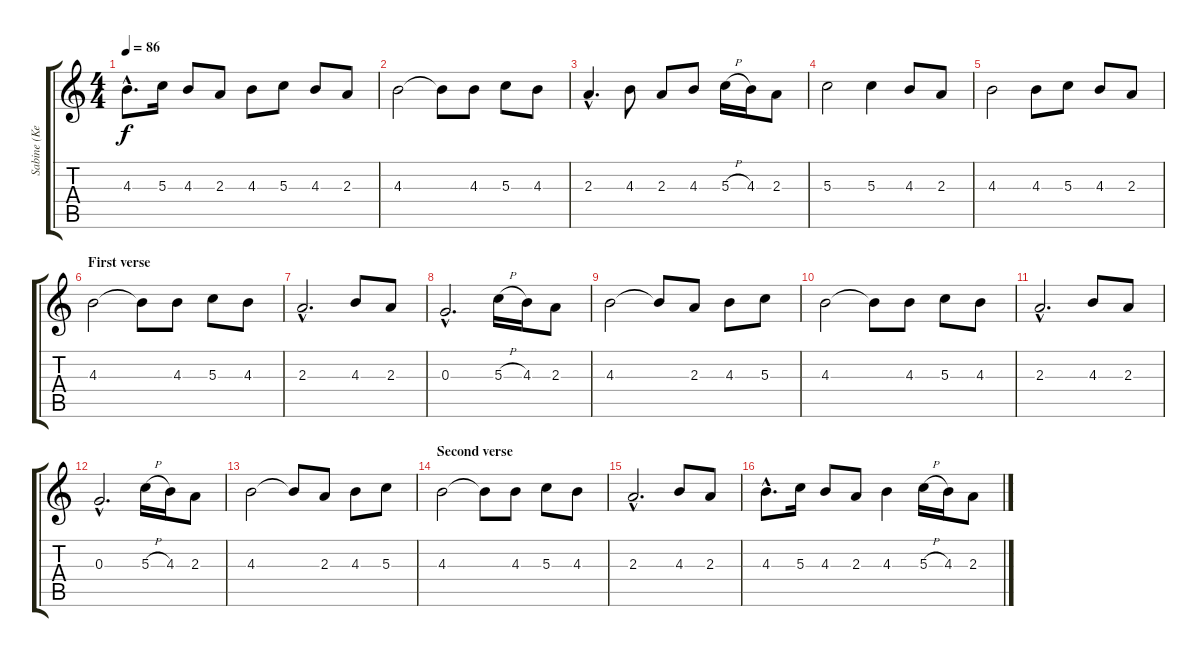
\track ("Sabine (KeybHigh)" "Sabine (Ke") {instrument violin}
\staff {score tabs}
\tuning (E5 B4 G4 D4 A3 E3) {hide}
\ts (4 4)
\tempo 86
\clef g2
\ks c
4.3{hac}.8{d dy f} 5.3.16 4.3.8 2.3.8 4.3.8 5.3.8 4.3.8 2.3.8 |
4.3.2 4.3{t}.8 4.3.8 5.3.8 4.3.8 |
2.3{hac}.4{d} 4.3.8 2.3.8 4.3.8 5.3{h}.16 4.3.16 2.3.8 |
5.3.2 5.3.4 4.3.8 2.3.8 |
4.3.2 4.3.8 5.3.8 4.3.8 2.3.8 |
\section ("" "First verse")
4.3.2 4.3{t}.8 4.3.8 5.3.8 4.3.8 |
2.3{hac}.2{d} 4.3.8 2.3.8 |
0.3{hac}.2{d} 5.3{h}.16 4.3.16 2.3.8 |
4.3.2 4.3{t}.8 2.3.8 4.3.8 5.3.8 |
4.3.2 4.3{t}.8 4.3.8 5.3.8 4.3.8 |
2.3{hac}.2{d} 4.3.8 2.3.8 |
0.3{hac}.2{d} 5.3{h}.16 4.3.16 2.3.8 |
4.3.2 4.3{t}.8 2.3.8 4.3.8 5.3.8 |
\section ("" "Second verse")
4.3.2 4.3{t}.8 4.3.8 5.3.8 4.3.8 |
2.3{hac}.2{d} 4.3.8 2.3.8 |
4.3{hac}.8{d} 5.3.16 4.3.8 2.3.8 4.3.4 5.3{h}.16 4.3.16 2.3.8
